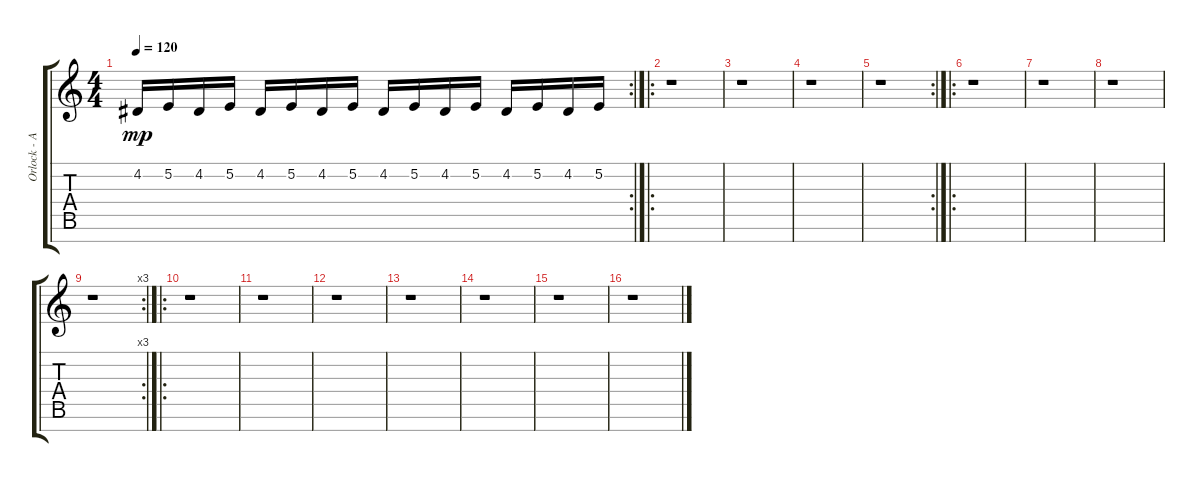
\track ("Orlock - Atmosphere" "Orlock - A") {instrument musicbox}
\staff {score tabs}
\tuning (E4 B3 G3 D3 A2 E2 B1) {hide}
\rc 2
\ts (4 4)
\tempo 120
\clef g2
\ks c
4.2.16{dy mp instrument celesta} 5.2.16 4.2.16 5.2.16 4.2.16 5.2.16 4.2.16 5.2.16 4.2.16 5.2.16 4.2.16 5.2.16 4.2.16 5.2.16 4.2.16 5.2.16 |
\ro
r.1 |
r.1 |
r.1 |
\rc 2
r.1 |
\ro
r.1 |
r.1 |
r.1 |
\rc 3
r.1 |
\ro
r.1 |
r.1 |
r.1 |
r.1 |
r.1 |
r.1 |
r.1
